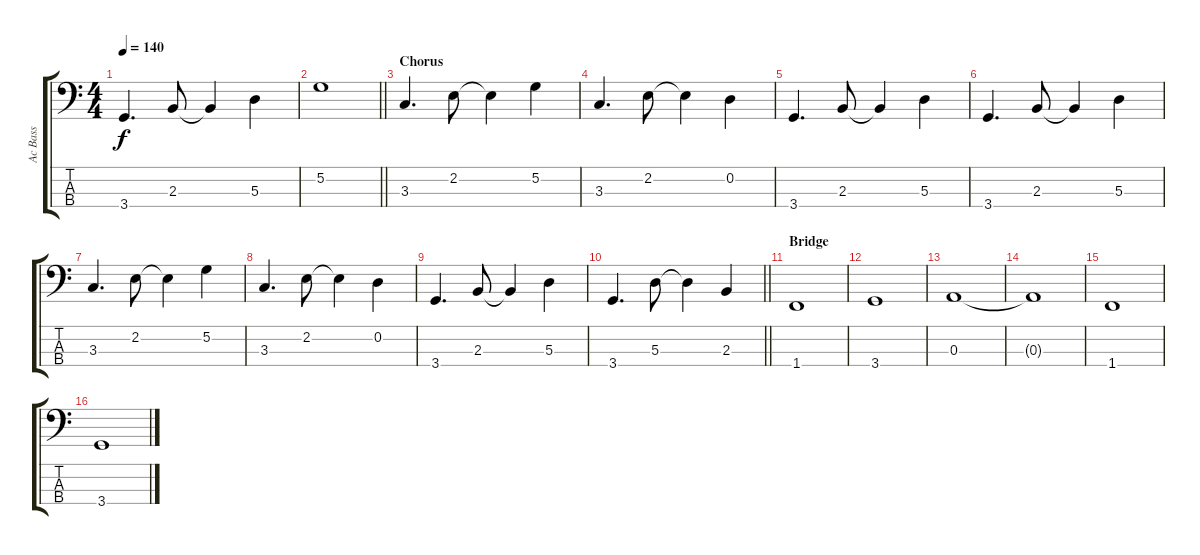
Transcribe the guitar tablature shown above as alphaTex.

\track ("Ac Bass" "Ac Bass") {instrument acousticbass}
\staff {score tabs}
\tuning (G2 D2 A1 E1) {hide}
\ts (4 4)
\tempo 140
\clef f4
\ks c
3.4.4{d dy f} 2.3.8 2.3{t}.4 5.3.4 |
\barLineRight lightlight
5.2.1 |
\section ("" "Chorus")
3.3.4{d} 2.2.8 2.2{t}.4 5.2.4 |
3.3.4{d} 2.2.8 2.2{t}.4 0.2.4 |
3.4.4{d} 2.3.8 2.3{t}.4 5.3.4 |
3.4.4{d} 2.3.8 2.3{t}.4 5.3.4 |
3.3.4{d} 2.2.8 2.2{t}.4 5.2.4 |
3.3.4{d} 2.2.8 2.2{t}.4 0.2.4 |
3.4.4{d} 2.3.8 2.3{t}.4 5.3.4 |
\barLineRight lightlight
3.4.4{d} 5.3.8 5.3{t}.4 2.3.4 |
\section ("" "Bridge")
1.4.1 |
3.4.1 |
0.3.1 |
0.3{t}.1 |
1.4.1 |
3.4.1
